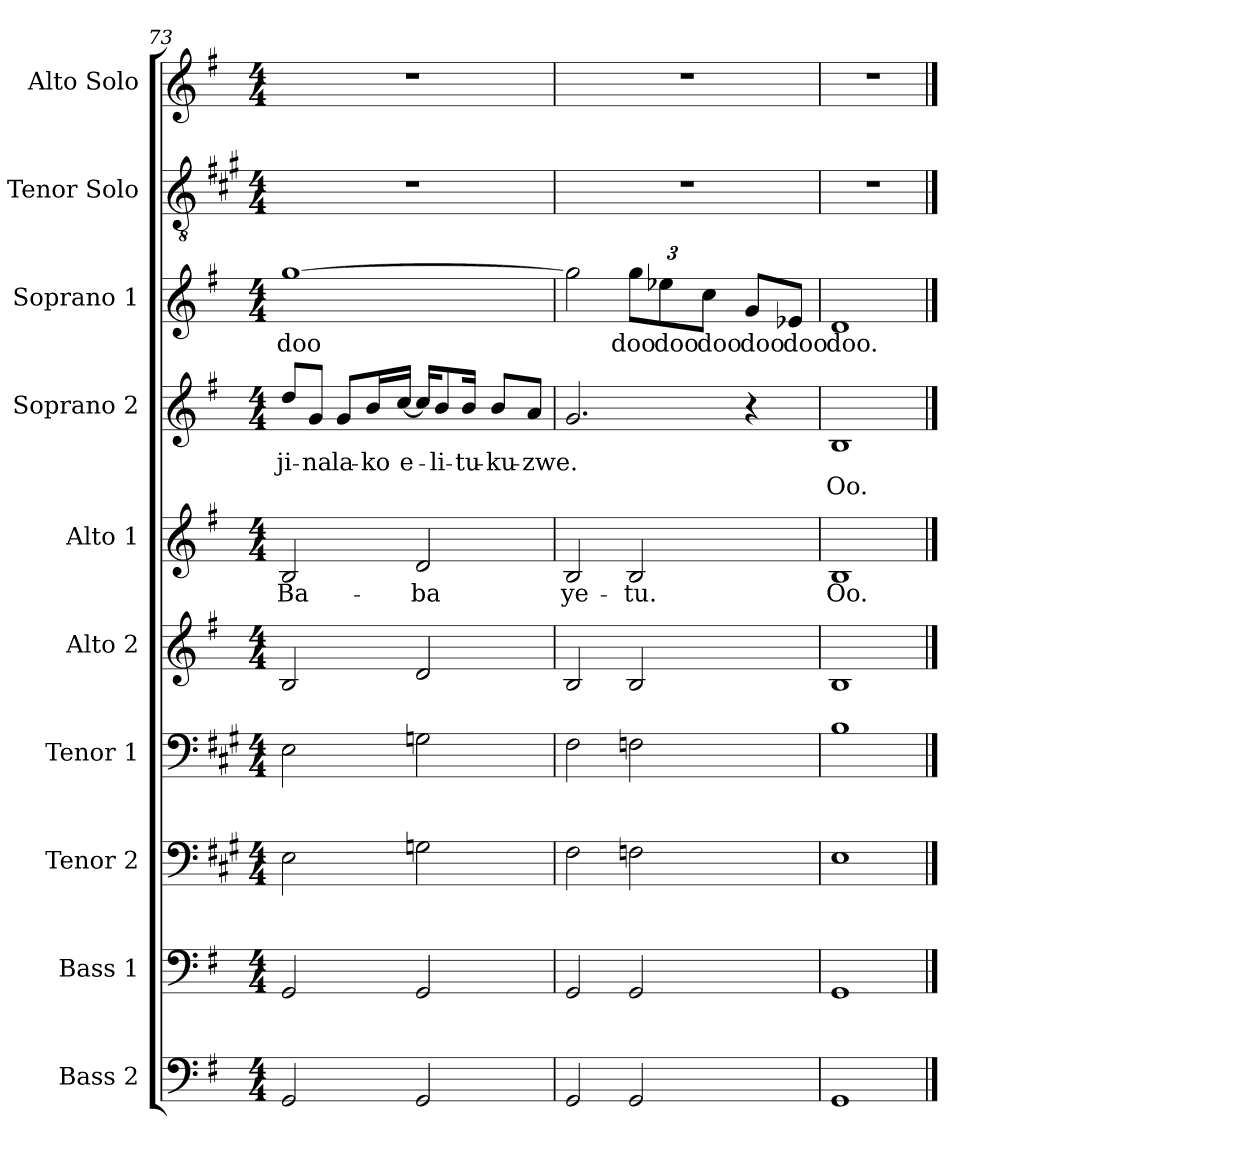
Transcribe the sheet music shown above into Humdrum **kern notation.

**kern	**kern	**kern	**kern	**kern	**kern	**text	**kern	**text	**text	**kern	**text	**kern	**kern
*part10	*part9	*part8	*part7	*part6	*part5	*part5	*part4	*part4	*part4	*part3	*part3	*part2	*part1
*staff10	*staff9	*staff8	*staff7	*staff6	*staff5	*staff5	*staff4	*staff4	*staff4	*staff3	*staff3	*staff2	*staff1
*I"Bass 2	*I"Bass 1	*I"Tenor 2	*I"Tenor 1	*I"Alto 2	*I"Alto 1	*	*I"Soprano 2	*	*	*I"Soprano 1	*	*I"Tenor Solo	*I"Alto Solo
*I'B2	*I'B1	*I'T2	*I'T1	*I'A2	*I'A1	*	*I'S2	*	*	*I'S1	*	*I'TS	*I'AS
!!LO:PB:g=z
*clefF4	*clefF4	*clefF4	*clefF4	*clefG2	*clefG2	*	*clefG2	*	*	*clefG2	*	*clefGv2	*clefG2
*	*	*ITrd1c2	*ITrd1c2	*	*	*	*	*	*	*	*	*ITrd1c2	*
*k[f#]	*k[f#]	*k[f#]	*k[f#]	*k[f#]	*k[f#]	*	*k[f#]	*	*	*k[f#]	*	*k[f#]	*k[f#]
*M4/4	*M4/4	*M4/4	*M4/4	*M4/4	*M4/4	*	*M4/4	*	*	*M4/4	*	*M4/4	*M4/4
=73	=73	=73	=73	=73	=73	=73	=73	=73	=73	=73	=73	=73	=73
2GG/	2GG/	2D\	2D\	2B/	2B/	Ba-	8dd/L	ji-	.	[1gg	doo	1r	1r
.	.	.	.	.	.	.	8g/J	-na	.	.	.	.	.
.	.	.	.	.	.	.	8g/L	la-	.	.	.	.	.
.	.	.	.	.	.	.	16b/L	-ko	.	.	.	.	.
.	.	.	.	.	.	.	[16cc/JJ	e-	.	.	.	.	.
2GG/	2GG/	2Fn\	2Fn\	2d/	2d/	-ba	16cc/KL]	.	.	.	.	.	.
.	.	.	.	.	.	.	8b/	-li-	.	.	.	.	.
.	.	.	.	.	.	.	16b/Jk	-tu-	.	.	.	.	.
.	.	.	.	.	.	.	8b/L	-ku-	.	.	.	.	.
.	.	.	.	.	.	.	8a/J	-zwe.	.	.	.	.	.
=74	=74	=74	=74	=74	=74	=74	=74	=74	=74	=74	=74	=74	=74
2GG/	2GG/	2E\	2E\	2B/	2B/	ye-	2.g/	.	.	2gg\]	.	1r	1r
*	*	*	*	*	*	*	*	*	*	*Xbrackettup	*	*	*
2GG/	2GG/	2E-X\	2E-X\	2B/	2B/	-tu.	.	.	.	12gg\L	doo	.	.
.	.	.	.	.	.	.	.	.	.	12ee-X\	doo	.	.
.	.	.	.	.	.	.	.	.	.	12cc\J	doo	.	.
.	.	.	.	.	.	.	4r	.	.	8g/L	doo	.	.
.	.	.	.	.	.	.	.	.	.	8e-X/J	doo	.	.
=75	=75	=75	=75	=75	=75	=75	=75	=75	=75	=75	=75	=75	=75
1GG	1GG	1D	1A	1B	1B	Oo.	1B	.	Oo.	1d	doo.	1r	1r
==	==	==	==	==	==	==	==	==	==	==	==	==	==
*-	*-	*-	*-	*-	*-	*-	*-	*-	*-	*-	*-	*-	*-
